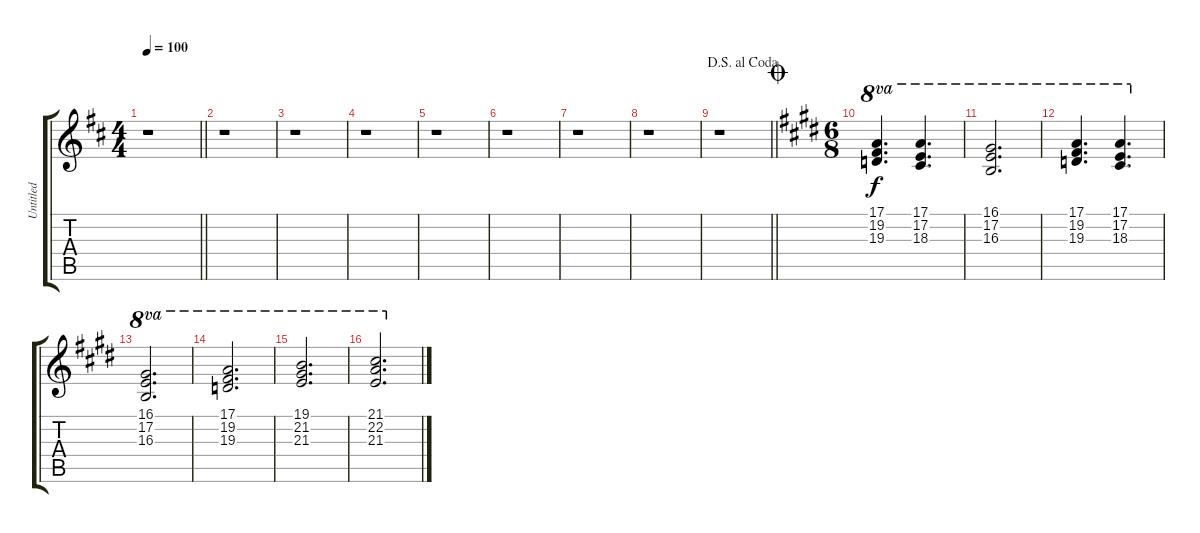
\track ("Untitled" "Untitled") {instrument churchorgan}
\staff {score tabs}
\tuning (E4 B3 G3 D3 A2 E2) {hide}
\ts (4 4)
\tempo 100
\clef g2
\barLineRight lightlight
\ks d
r.1{dy mf} |
r.1 |
r.1 |
r.1 |
r.1 |
r.1 |
r.1 |
r.1 |
\jump dalsegnoalcoda
\barLineRight lightlight
r.1 |
\ts (6 8)
\jump coda
\ks e
(17.1 19.2 19.3).4{d ot 8va dy f} (17.1 17.2 18.3).4{d ot 8va} |
\ks c#minor
(16.1 17.2 16.3).2{d ot 8va} |
(17.1 19.2 19.3).4{d ot 8va} (17.1 17.2 18.3).4{d ot 8va} |
\ks e
(16.1 17.2 16.3).2{d ot 8va} |
\ks c#minor
(17.1 19.2 19.3).2{d ot 8va} |
(19.1 21.2 21.3).2{d ot 8va} |
\ks e
(21.1 22.2 21.3).2{d ot 8va}
